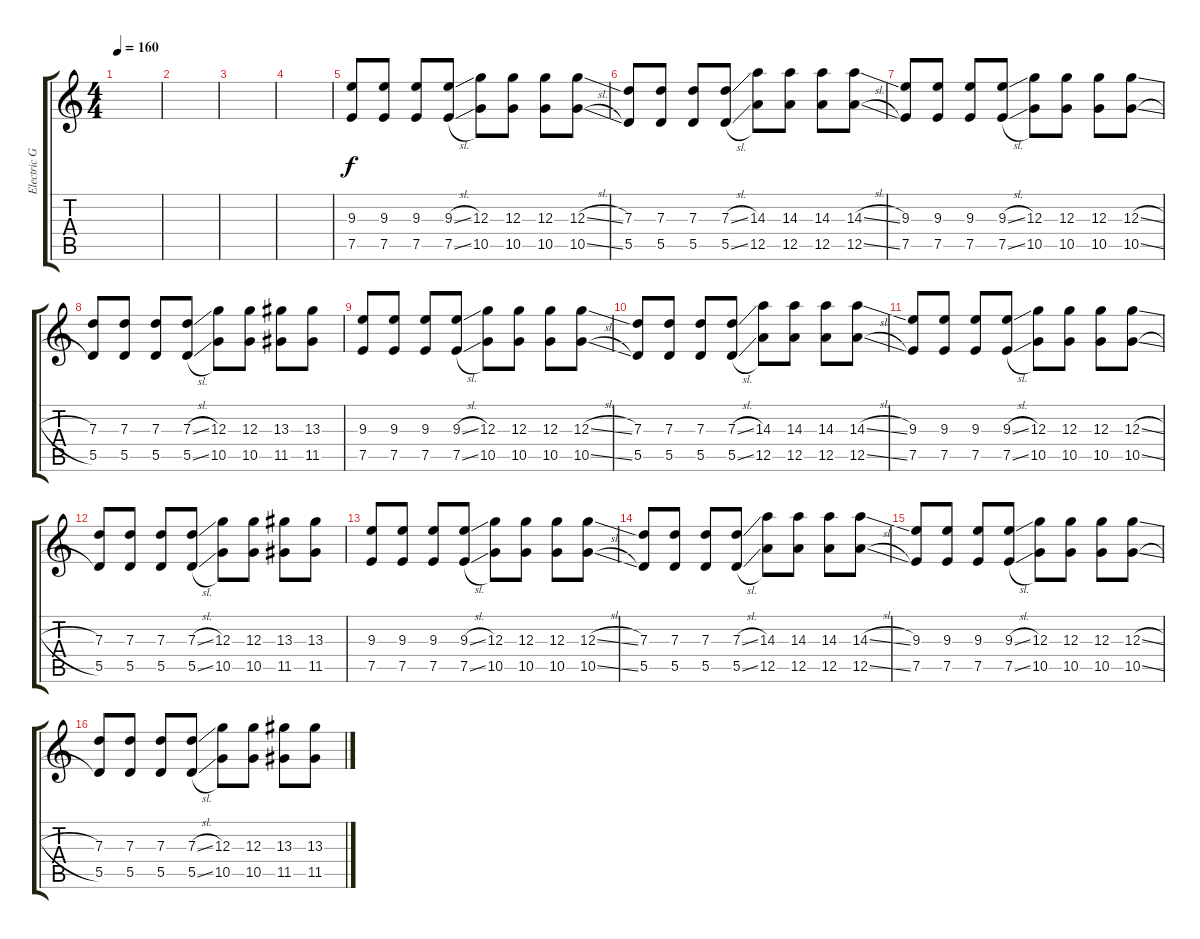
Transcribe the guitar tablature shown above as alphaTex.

\track ("Electric Guitar" "Electric G") {instrument distortionguitar}
\staff {score tabs}
\tuning (E4 B3 G3 D3 A2 E2) {hide}
\ts (4 4)
\tempo 160
\clef g2
\ks c
|
|
|
|
(9.3 7.5).8 (9.3 7.5).8 (9.3 7.5).8 (9.3{sl} 7.5{sl}).8 (12.3 10.5).8 (12.3 10.5).8 (12.3 10.5).8 (12.3{sl} 10.5{sl}).8 |
(7.3 5.5).8 (7.3 5.5).8 (7.3 5.5).8 (7.3{sl} 5.5{sl}).8 (14.3 12.5).8 (14.3 12.5).8 (14.3 12.5).8 (14.3{sl} 12.5{sl}).8 |
(9.3 7.5).8 (9.3 7.5).8 (9.3 7.5).8 (9.3{sl} 7.5{sl}).8 (12.3 10.5).8 (12.3 10.5).8 (12.3 10.5).8 (12.3{sl} 10.5{sl}).8 |
(7.3 5.5).8 (7.3 5.5).8 (7.3 5.5).8 (7.3{sl} 5.5{sl}).8 (12.3 10.5).8 (12.3 10.5).8 (13.3 11.5).8 (13.3 11.5).8 |
(9.3 7.5).8 (9.3 7.5).8 (9.3 7.5).8 (9.3{sl} 7.5{sl}).8 (12.3 10.5).8 (12.3 10.5).8 (12.3 10.5).8 (12.3{sl} 10.5{sl}).8 |
(7.3 5.5).8 (7.3 5.5).8 (7.3 5.5).8 (7.3{sl} 5.5{sl}).8 (14.3 12.5).8 (14.3 12.5).8 (14.3 12.5).8 (14.3{sl} 12.5{sl}).8 |
(9.3 7.5).8 (9.3 7.5).8 (9.3 7.5).8 (9.3{sl} 7.5{sl}).8 (12.3 10.5).8 (12.3 10.5).8 (12.3 10.5).8 (12.3{sl} 10.5{sl}).8 |
(7.3 5.5).8 (7.3 5.5).8 (7.3 5.5).8 (7.3{sl} 5.5{sl}).8 (12.3 10.5).8 (12.3 10.5).8 (13.3 11.5).8 (13.3 11.5).8 |
(9.3 7.5).8 (9.3 7.5).8 (9.3 7.5).8 (9.3{sl} 7.5{sl}).8 (12.3 10.5).8 (12.3 10.5).8 (12.3 10.5).8 (12.3{sl} 10.5{sl}).8 |
(7.3 5.5).8 (7.3 5.5).8 (7.3 5.5).8 (7.3{sl} 5.5{sl}).8 (14.3 12.5).8 (14.3 12.5).8 (14.3 12.5).8 (14.3{sl} 12.5{sl}).8 |
(9.3 7.5).8 (9.3 7.5).8 (9.3 7.5).8 (9.3{sl} 7.5{sl}).8 (12.3 10.5).8 (12.3 10.5).8 (12.3 10.5).8 (12.3{sl} 10.5{sl}).8 |
(7.3 5.5).8 (7.3 5.5).8 (7.3 5.5).8 (7.3{sl} 5.5{sl}).8 (12.3 10.5).8 (12.3 10.5).8 (13.3 11.5).8 (13.3 11.5).8
